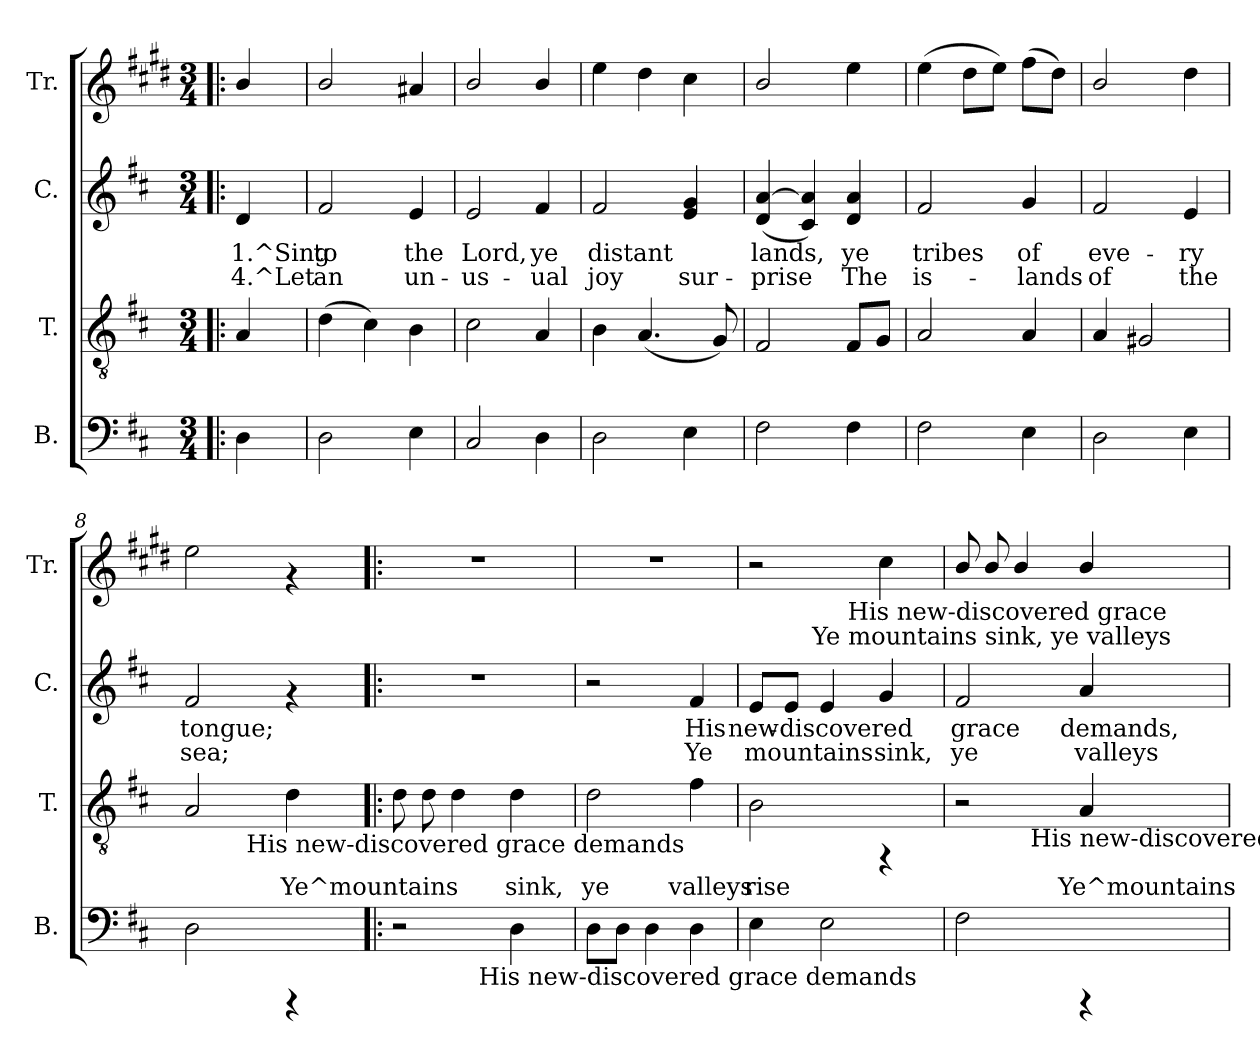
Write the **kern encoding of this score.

**kern	**kern	**text	**kern	**text	**text	**kern
*part4	*part3	*part3	*part2	*part2	*part2	*part1
*staff4	*staff3	*staff3	*staff2	*staff2	*staff2	*staff1
*I"B.	*I"T.	*	*I"C.	*	*	*I"Tr.
*I'B.	*I'T.	*	*I'C.	*	*	*I'Tr.
!!LO:PB:g=z
*stria5	*stria5	*	*stria5	*	*	*stria5
*clefF4	*clefGv2	*	*clefG2	*	*	*clefG2
*	*	*	*	*	*	*ITrd1c2
*k[f#c#]	*k[f#c#]	*	*k[f#c#]	*	*	*k[f#c#]
*D:	*D:	*	*D:	*	*	*D:
*M3/4	*M3/4	*	*M3/4	*	*	*M3/4
=1!|:	=1!|:	=1!|:	=1!|:	=1!|:	=1!|:	=1!|:
!	!	!LO:LY:b:rj	!	!LO:LY:b:rj	!LO:LY:b:rj	!
4D\	4A/	.	4d/	1.^Sing	4.^Let	4a/
=2	=2	=2	=2	=2	=2	=2
!	!	!LO:LY:b:rj	!	!LO:LY:b:rj	!LO:LY:b:rj	!
2D\	(>4d\	.	2f#/	to	an	2a/
!	!	!LO:LY:b:rj	!	!	!	!
.	4c#\)	.	.	.	.	.
!	!	!LO:LY:b:rj	!	!LO:LY:b:rj	!LO:LY:b:rj	!
4E\	4B\	.	4e/	the	un-	4g#X/
=3	=3	=3	=3	=3	=3	=3
!	!	!LO:LY:b:rj	!	!LO:LY:b:rj	!LO:LY:b:rj	!
2C#/	2c#\	.	2e/	-Lord,	us-	2a/
!	!	!LO:LY:b:rj	!	!LO:LY:b:rj	!LO:LY:b:rj	!
4D\	4A/	.	4f#/	-ye	ual	4a/
=4	=4	=4	=4	=4	=4	=4
!	!	!LO:LY:b:rj	!	!LO:LY:b:rj	!LO:LY:b:rj	!
2D\	4B\	.	2f#/	distant	joy	4dd\
!	!	!LO:LY:b:rj	!	!	!	!
.	(<4.A/	.	.	.	.	4cc#\
!	!	!	!	!LO:LY:b:rj	!LO:LY:b:rj	!
4E\	.	.	4g/ 4e/	.	sur-	4b\
!	!	!LO:LY:b:rj	!	!	!	!
.	8G/)	.	.	.	.	.
=5	=5	=5	=5	=5	=5	=5
!	!	!LO:LY:b:rj	!	!LO:LY:b:rj	!LO:LY:b:rj	!
2F#\	2F#/	.	(<4d/ [>4a/	-lands,	prise	2a>/
!	!	!	!	!LO:LY:b:rj	!LO:LY:b:rj	!
.	.	.	4c#/ 4a/])	.	.	.
!	!	!LO:LY:b:rj	!	!LO:LY:b:rj	!LO:LY:b:rj	!
4F#\	8F#/L	.	4d/ 4a/	ye	The	4dd\
!	!	!LO:LY:b:rj	!	!	!	!
.	8G/J	.	.	.	.	.
=6	=6	=6	=6	=6	=6	=6
!	!	!LO:LY:b:rj	!	!LO:LY:b:rj	!LO:LY:b:rj	!
2F#\	2A/	.	2f#/	tribes	is-	(>4dd\
.	.	.	.	.	.	8cc#\L
.	.	.	.	.	.	8dd\J)
!	!	!LO:LY:b:rj	!	!LO:LY:b:rj	!LO:LY:b:rj	!
4E\	4A/	.	4g/	-of	lands	(>8ee\L
.	.	.	.	.	.	8cc#\J)
=7	=7	=7	=7	=7	=7	=7
!	!	!LO:LY:b:rj	!	!LO:LY:b:rj	!LO:LY:b:rj	!
2D\	4A/	.	2f#/	eve-	-of	2a/
!	!	!LO:LY:b:rj	!	!	!	!
.	2G#X/	.	.	.	.	.
!	!	!	!	!LO:LY:b:rj	!LO:LY:b:rj	!
4E\	.	.	4e/	ry	the	4cc#\
=8	=8	=8	=8	=8	=8	=8
!	!	!LO:LY:b:rj	!	!LO:LY:b:rj	!LO:LY:b:rj	!
*	*^	*	*	*	*	*
2D\	2A/	4ryy	.	2f#/	tongue;	sea;	2dd\
.	.	32.ryy	.	.	.	.	.
!	!	!LO:TX:b:t=His new-discovered grace demands	!	!	!	!	!
.	.	4ryy	.	.	.	.	.
!	!	!	!LO:LY:b:rj	!	!	!	!
4rCCC	4d\	.	Ye^mountains	4rf	.	.	4rf
.	.	8ryy	.	.	.	.	.
.	.	16ryy	.	.	.	.	.
.	.	64ryy	.	.	.	.	.
=9!|:	=9!|:	=9!|:	=9!|:	=9!|:	=9!|:	=9!|:	=9!|:
!	!	!	!LO:LY:b:rj	!	!	!	!
*^	*v	*v	*	*	*	*	*
2r	4ryy	8d\	.	2.r	.	.	2.r
!	!	!	!LO:LY:b:rj	!	!	!	!
.	.	8d\	.	.	.	.	.
!	!	!	!LO:LY:b:rj	!	!	!	!
.	16..ryy	4d\	.	.	.	.	.
!	!LO:TX:b:t=His new-discovered grace demands	!	!	!	!	!	!
.	4ryy	.	.	.	.	.	.
!	!	!	!LO:LY:b:rj	!	!	!	!
4D\	.	4d\	sink,	.	.	.	.
.	8ryy	.	.	.	.	.	.
.	64ryy	.	.	.	.	.	.
=10	=10	=10	=10	=10	=10	=10	=10
!	!	!	!LO:LY:b:rj	!	!	!	!
*v	*v	*	*	*	*	*	*
8D\L	2d\	ye	2r	.	.	2.r
8D\J	.	.	.	.	.	.
4D\	.	.	.	.	.	.
!	!	!LO:LY:b:rj	!	!LO:LY:b:rj	!LO:LY:b:rj	!
4D\	4f#\	valleys	4f#/	His	Ye	.
=11	=11	=11	=11	=11	=11	=11
!	!	!LO:LY:b:rj	!	!LO:LY:b:rj	!LO:LY:b:rj	!
*	*	*	*^	*	*	*^
4E\	2B\	rise	8e/L	8...ryy	new-	-mountains	2r	4ryy
!	!	!	!	!	!LO:LY:b:rj	!LO:LY:b:rj	!	!
.	.	.	8e/J	.	discovered	.	.	.
!	!	!	!	!LO:TX:a:t=Ye mountains sink, ye valleys	!	!	!	!
.	.	.	.	2ryy	.	.	.	.
!	!	!	!	!	!LO:LY:b:rj	!LO:LY:b:rj	!	!
2E\	.	.	4e/	.	.	.	.	16..ryy
!	!	!	!	!	!	!	!	!LO:TX:b:t=His new-discovered grace
.	.	.	.	.	.	.	.	4ryy
!	!	!	!	!	!LO:LY:b:rj	!LO:LY:b:rj	!	!
.	4rFF	.	4g/	.	.	sink,	4b\	.
.	.	.	.	.	.	.	.	8ryy
.	.	.	.	64ryy	.	.	.	64ryy
=12	=12	=12	=12	=12	=12	=12	=12	=12
!	!	!	!	!	!LO:LY:b:rj	!LO:LY:b:rj	!	!
*	*	*	*v	*v	*	*	*	*
*	*^	*	*	*	*	*v	*v
2F#\	2r	4ryy	.	2f#/	grace	ye	8a/
.	.	.	.	.	.	.	8a/
.	.	32.ryy	.	.	.	.	4a/
!	!	!LO:TX:b:t=His new-discovered	!	!	!	!	!
.	.	4ryy	.	.	.	.	.
!	!	!	!LO:LY:b:rj	!	!LO:LY:b:rj	!LO:LY:b:rj	!
4rCCC	4A/	.	Ye^mountains	4a/	demands,	valleys	4a/
.	.	8ryy	.	.	.	.	.
.	.	16ryy	.	.	.	.	.
.	.	64ryy	.	.	.	.	.
*	*v	*v	*	*	*	*	*
=	=	=	=	=	=	=
*-	*-	*-	*-	*-	*-	*-
